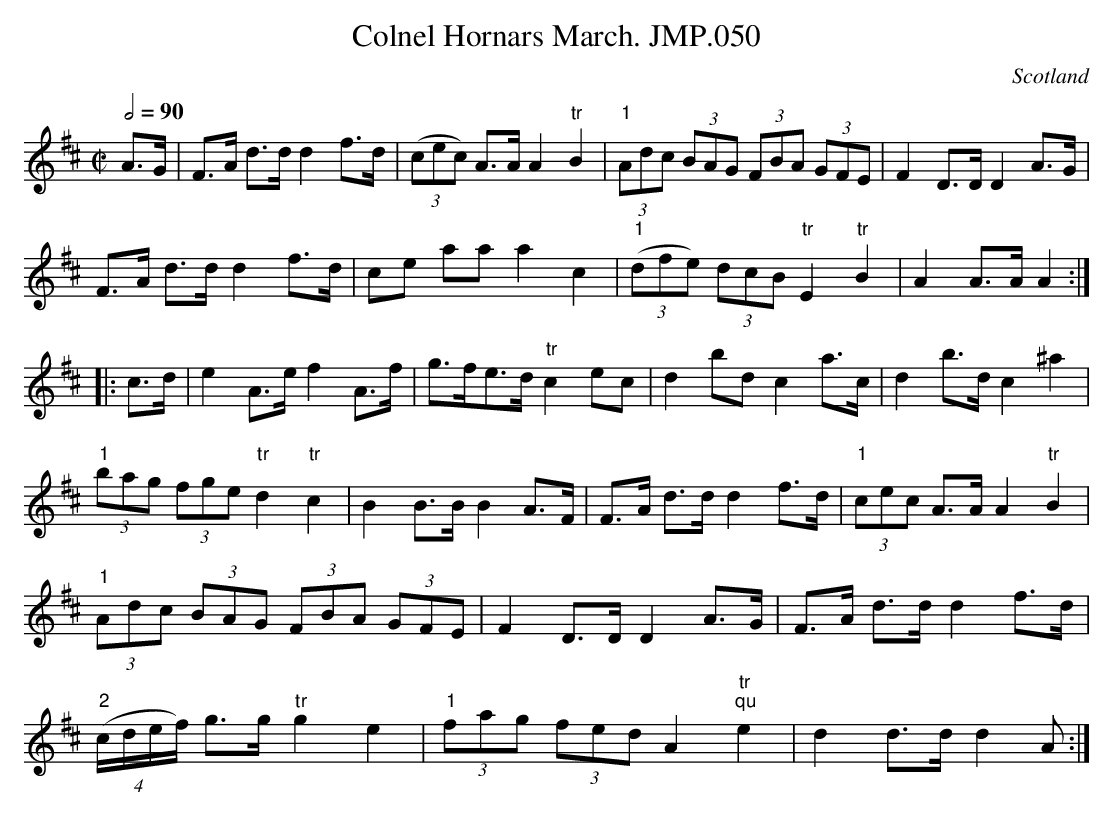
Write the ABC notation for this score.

X:1
T:Colnel Hornars March. JMP.050
M:C|
L:1/8
Q:1/2=90
O:Scotland
notC:"55"
K:D major
A>G | F>A d>d d2 f>d | ((3cec) A>A A2 "tr"B2 |\
"1" (3Adc (3BAG (3FBA (3GFE |F2 D>D D2 A>G |!
F>A d>d d2 f>d | ce aa a2 c2 |\
"1"((3dfe) (3dcB "tr"E2"tr"B2 | A2 A>A A2 :|!
|:c>d | e2 A>e f2 A>f | g>fe>d "tr"c2 ec | d2 bd c2 a>c |\
d2 b>d c2 ^a2 |!
"1"(3bag (3fge "tr"d2 "tr"c2 |\
B2 B>B B2 A>F | F>A d>d d2 f>d |\
"1"(3cec A>A A2 "tr"B2 |!
"1" (3Adc (3BAG (3FBA (3GFE |F2 D>D D2 A>G |  F>A d>d d2 f>d |!
"2" ((4c/d/e/f/) g>g "tr"g2 e2 | "1" (3fag (3fed A2 "tr""qu"e2 |\
d2 d>d d2 A:|
